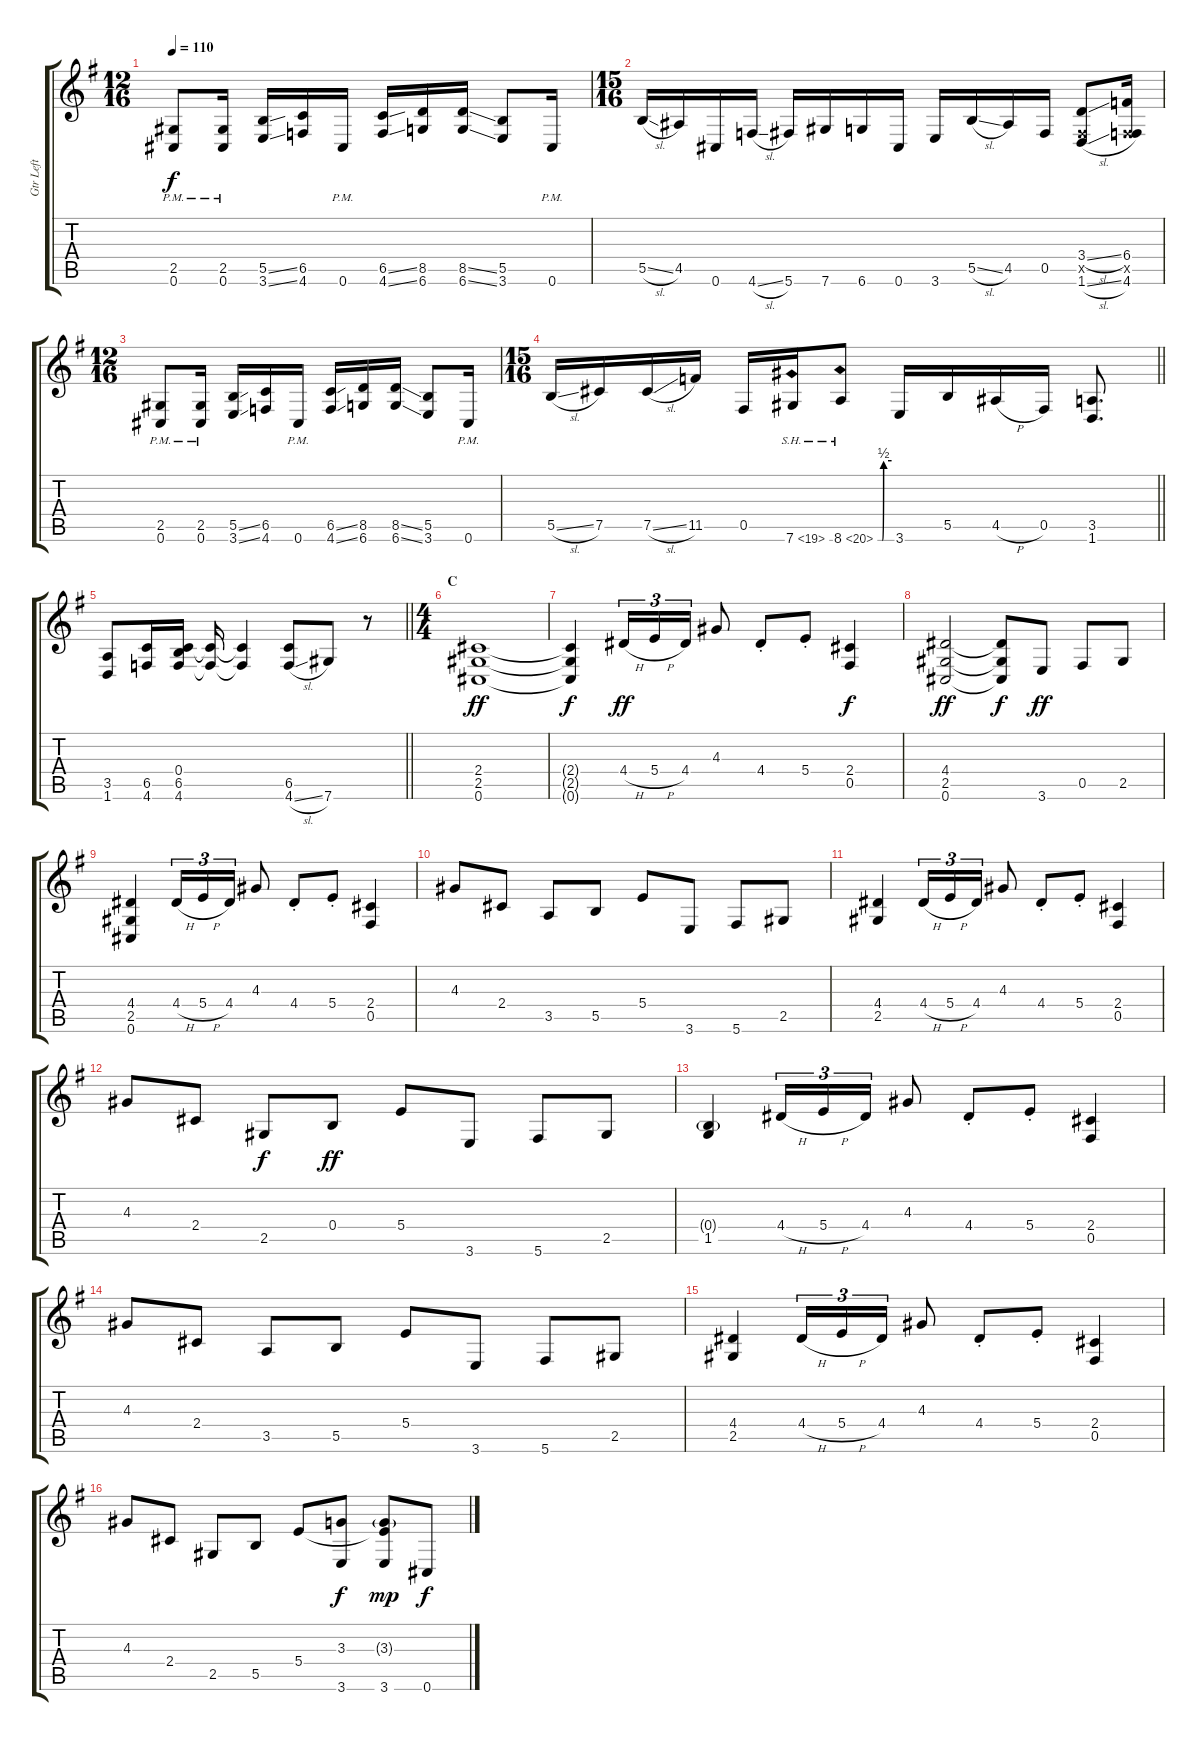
\track ("Gtr Left" "Gtr Left") {instrument distortionguitar}
\staff {score tabs}
\tuning (Db4 Ab3 E3 B2 Gb2 Db2) {hide}
\ts (12 16)
\tempo 110
\clef g2
\ks eminor
(2.5{pm} 0.6{pm}).8{dy f} (2.5{pm} 0.6{pm}).16 (5.5{ss} 3.6{ss}).16 (6.5 4.6).16 0.6{pm}.16 (6.5{ss} 4.6{ss}).16 (8.5 6.6).16 (8.5{ss} 6.6{ss}).16 (5.5 3.6).8 0.6{pm}.16 |
\ts (15 16)
5.5{sl}.16 4.5.16 0.6.16 4.6{sl}.16 5.6.16 7.6.16 6.6.16 0.6.16 3.6.16 5.5{sl}.16 4.5.16 0.5.16 (3.4{sl} 0.5{x} 1.6{sl}).8 (6.4 0.5{x} 4.6).16 |
\ts (12 16)
(2.5{pm} 0.6{pm}).8 (2.5{pm} 0.6{pm}).16 (5.5{ss} 3.6{ss}).16 (6.5 4.6).16 0.6{pm}.16 (6.5{ss} 4.6{ss}).16 (8.5 6.6).16 (8.5{ss} 6.6{ss}).16 (5.5 3.6).8 0.6{pm}.16 |
\ts (15 16)
\barLineRight lightlight
5.5{sl}.16 7.5.16 7.5{sl}.16 11.5.16 0.5.16 7.6{sh 12}.16 8.6{be (custom 0 0 19 0 25 2 60 2) sh 12}.8 3.6.16 5.5.16 4.5{h}.16 0.5.16 (3.5 1.6).8{d} |
\barLineRight lightlight
(3.5 1.6).8 (6.5 4.6).16 (0.4 6.5 4.6).16 (6.5{t} 4.6{t}).16 (6.5{t} 4.6{t}).4 (6.5 4.6{sl}).8 7.6.8 r.8 |
\ts (4 4)
\section ("" "C")
(2.4 2.5 0.6).1{dy ff} |
(2.4{t} 2.5{t} 0.6{t}).4{dy f} 4.4{h}.16{tu (3 2) dy ff} 5.4{h}.16{tu (3 2)} 4.4.16{tu (3 2)} 4.3.8 4.4{st}.8 5.4{st}.8 (2.4 0.5).4{dy f} |
(4.4 2.5 0.6).2{dy ff} (4.4{t} 2.5{t} 0.6{t}).8{dy f} 3.6.8{dy ff} 0.5.8 2.5.8 |
(4.4 2.5 0.6).4 4.4{h}.16{tu (3 2)} 5.4{h}.16{tu (3 2)} 4.4.16{tu (3 2)} 4.3.8 4.4{st}.8 5.4{st}.8 (2.4 0.5).4 |
4.3.8 2.4.8 3.5.8 5.5.8 5.4.8 3.6.8 5.6.8 2.5.8 |
(4.4 2.5).4 4.4{h}.16{tu (3 2)} 5.4{h}.16{tu (3 2)} 4.4.16{tu (3 2)} 4.3.8 4.4{st}.8 5.4{st}.8 (2.4 0.5).4 |
4.3.8 2.4.8 2.5.8{dy f} 0.4.8{dy ff} 5.4.8 3.6.8 5.6.8 2.5.8 |
(0.4{g} 1.5).4 4.4{h}.16{tu (3 2)} 5.4{h}.16{tu (3 2)} 4.4.16{tu (3 2)} 4.3.8 4.4{st}.8 5.4{st}.8 (2.4 0.5).4 |
4.3.8 2.4.8 3.5.8 5.5.8 5.4.8 3.6.8 5.6.8 2.5.8 |
(4.4 2.5).4 4.4{h}.16{tu (3 2)} 5.4{h}.16{tu (3 2)} 4.4.16{tu (3 2)} 4.3.8 4.4{st}.8 5.4{st}.8 (2.4 0.5).4 |
4.3.8 2.4.8 2.5.8 5.5.8 5.4.8 (3.3 3.6).8{dy f} (3.3{g} 5.4{t} 3.6).8{dy mp} 0.6.8{dy f}
